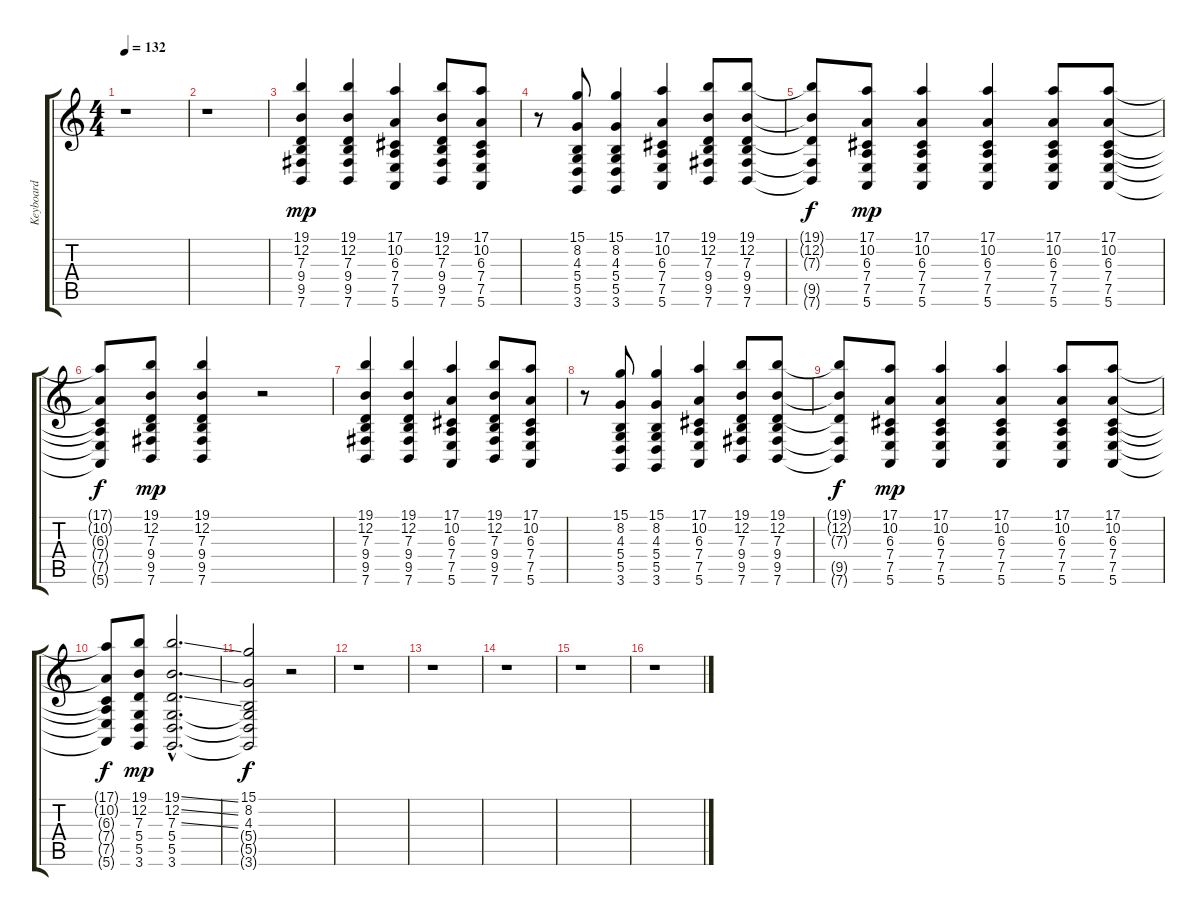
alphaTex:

\track ("Keyboard" "Keyboard") {instrument stringensemble1}
\staff {score tabs}
\tuning (E4 B3 G3 D3 A2 E2) {hide}
\ts (4 4)
\tempo 132
\clef g2
\ks c
r.1{dy f} |
r.1 |
(19.1 12.2 7.3 9.4 9.5 7.6).4{dy mp volume 11} (19.1 12.2 7.3 9.4 9.5 7.6).4 (17.1 10.2 6.3 7.4 7.5 5.6).4 (19.1 12.2 7.3 9.4 9.5 7.6).8 (17.1 10.2 6.3 7.4 7.5 5.6).8 |
r.8 (15.1 8.2 4.3 5.4 5.5 3.6).8 (15.1 8.2 4.3 5.4 5.5 3.6).4 (17.1 10.2 6.3 7.4 7.5 5.6).4 (19.1 12.2 7.3 9.4 9.5 7.6).8 (19.1 12.2 7.3 9.4 9.5 7.6).8 |
(19.1{t} 12.2{t} 7.3{t} 9.5{t} 7.6{t}).8{dy f} (17.1 10.2 6.3 7.4 7.5 5.6).8{dy mp} (17.1 10.2 6.3 7.4 7.5 5.6).4 (17.1 10.2 6.3 7.4 7.5 5.6).4 (17.1 10.2 6.3 7.4 7.5 5.6).8 (17.1 10.2 6.3 7.4 7.5 5.6).8 |
(17.1{t} 10.2{t} 6.3{t} 7.4{t} 7.5{t} 5.6{t}).8{dy f} (19.1 12.2 7.3 9.4 9.5 7.6).8{dy mp} (19.1 12.2 7.3 9.4 9.5 7.6).4 r.2 |
(19.1 12.2 7.3 9.4 9.5 7.6).4 (19.1 12.2 7.3 9.4 9.5 7.6).4 (17.1 10.2 6.3 7.4 7.5 5.6).4 (19.1 12.2 7.3 9.4 9.5 7.6).8 (17.1 10.2 6.3 7.4 7.5 5.6).8 |
r.8 (15.1 8.2 4.3 5.4 5.5 3.6).8 (15.1 8.2 4.3 5.4 5.5 3.6).4 (17.1 10.2 6.3 7.4 7.5 5.6).4 (19.1 12.2 7.3 9.4 9.5 7.6).8 (19.1 12.2 7.3 9.4 9.5 7.6).8 |
(19.1{t} 12.2{t} 7.3{t} 9.5{t} 7.6{t}).8{dy f} (17.1 10.2 6.3 7.4 7.5 5.6).8{dy mp} (17.1 10.2 6.3 7.4 7.5 5.6).4 (17.1 10.2 6.3 7.4 7.5 5.6).4 (17.1 10.2 6.3 7.4 7.5 5.6).8 (17.1 10.2 6.3 7.4 7.5 5.6).8 |
(17.1{t} 10.2{t} 6.3{t} 7.4{t} 7.5{t} 5.6{t}).8{dy f} (19.1 12.2 7.3 5.4 5.5 3.6).8{dy mp} (19.1{ss hac} 12.2{ss hac} 7.3{ss hac} 5.4{hac} 5.5{hac} 3.6{hac}).2{d} |
(15.1 8.2 4.3 5.4{t} 5.5{t} 3.6{t}).2{dy f} r.2 |
r.1 |
r.1 |
r.1 |
r.1 |
r.1
